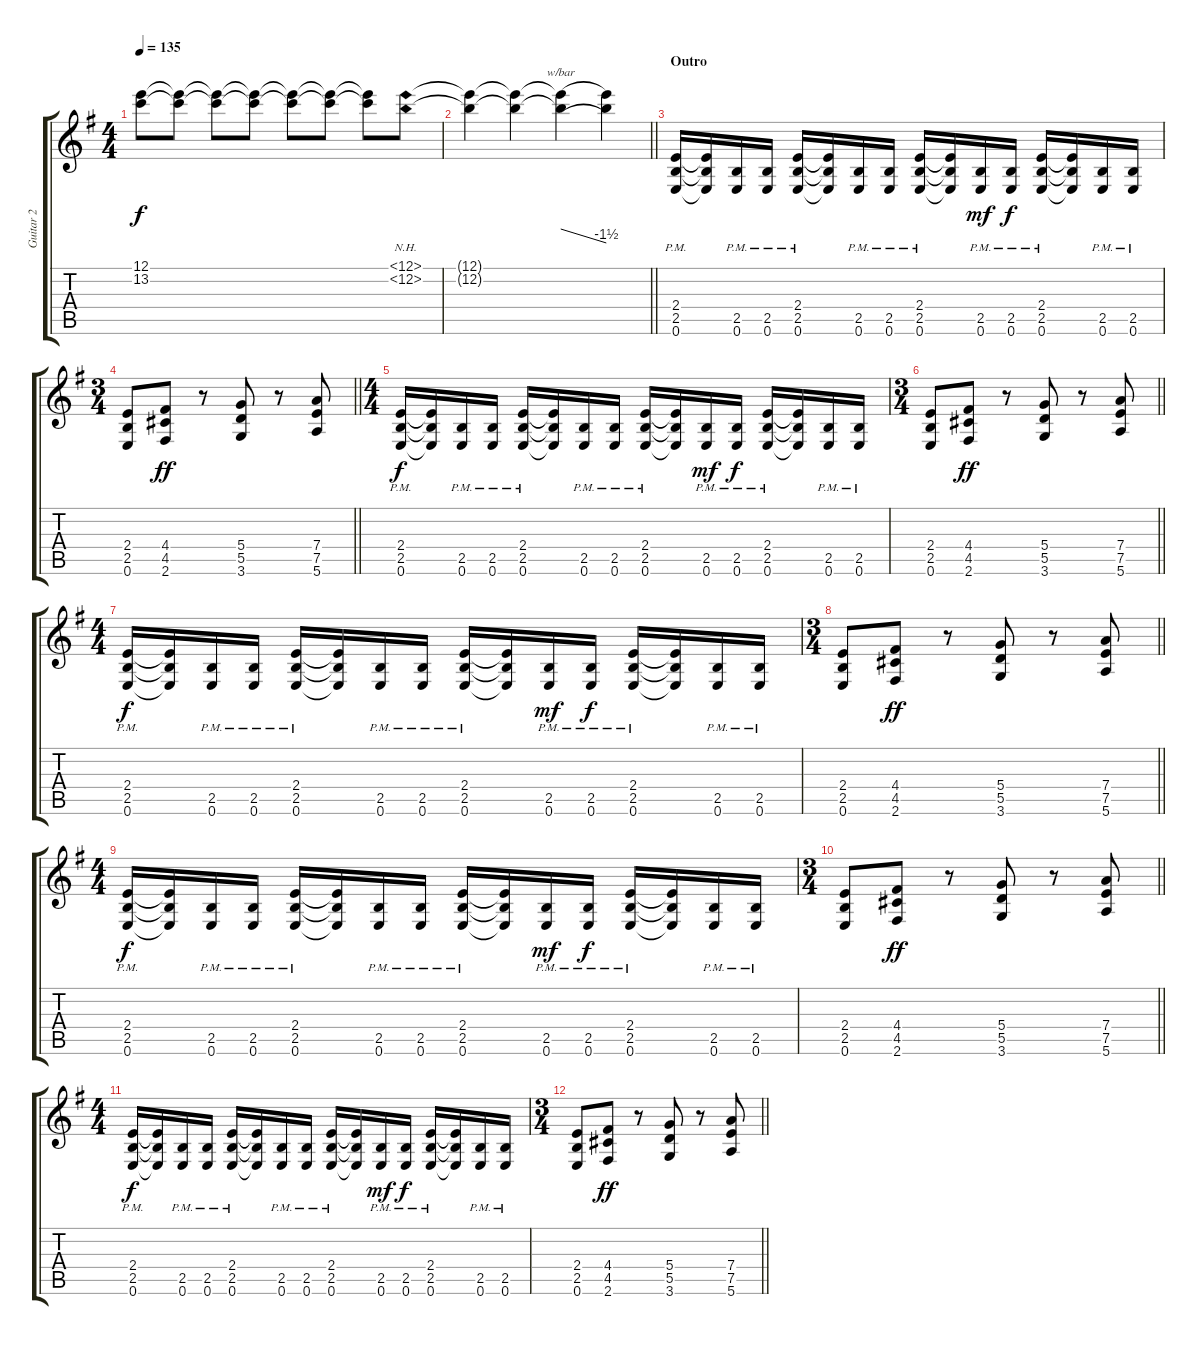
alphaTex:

\track ("Guitar 2" "Guitar 2") {instrument overdrivenguitar}
\staff {score tabs}
\tuning (E4 B3 G3 D3 A2 E2) {hide}
\ts (4 4)
\tempo 135
\clef g2
\ks g
(12.1 13.2).8{dy f} (12.1{t} 13.2{t}).8 (12.1{t} 13.2{t}).8 (12.1{t} 13.2{t}).8 (12.1{t} 13.2{t}).8 (12.1{t} 13.2{t}).8 (12.1{t} 13.2{t}).8 (12.1{nh} 12.2{nh}).8 |
\barLineRight lightlight
(12.1{t} 12.2{t}).4 (12.1{t} 12.2{t}).4 (12.1{t} 12.2{t}).4{tbe (dive default 0 0 60 -6)} (12.1{t} 12.2{t}).4 |
\section ("" "Outro")
(2.4{pm} 2.5{pm} 0.6{pm}).16 (2.4{t} 2.5{t} 0.6{t}).16 (2.5{pm} 0.6{pm}).16 (2.5{pm} 0.6{pm}).16 (2.4{pm} 2.5{pm} 0.6{pm}).16 (2.4{t} 2.5{t} 0.6{t}).16 (2.5{pm} 0.6{pm}).16 (2.5{pm} 0.6{pm}).16 (2.4{pm} 2.5{pm} 0.6{pm}).16 (2.4{t} 2.5{t} 0.6{t}).16 (2.5{pm} 0.6{pm}).16{dy mf} (2.5{pm} 0.6{pm}).16{dy f} (2.4{pm} 2.5{pm} 0.6{pm}).16 (2.4{t} 2.5{t} 0.6{t}).16 (2.5{pm} 0.6{pm}).16 (2.5{pm} 0.6{pm}).16 |
\ts (3 4)
\barLineRight lightlight
(2.4 2.5 0.6).8 (4.4 4.5 2.6).8{dy ff} r.8 (5.4 5.5 3.6).8 r.8 (7.4 7.5 5.6).8 |
\ts (4 4)
(2.4{pm} 2.5{pm} 0.6{pm}).16{dy f} (2.4{t} 2.5{t} 0.6{t}).16 (2.5{pm} 0.6{pm}).16 (2.5{pm} 0.6{pm}).16 (2.4{pm} 2.5{pm} 0.6{pm}).16 (2.4{t} 2.5{t} 0.6{t}).16 (2.5{pm} 0.6{pm}).16 (2.5{pm} 0.6{pm}).16 (2.4{pm} 2.5{pm} 0.6{pm}).16 (2.4{t} 2.5{t} 0.6{t}).16 (2.5{pm} 0.6{pm}).16{dy mf} (2.5{pm} 0.6{pm}).16{dy f} (2.4{pm} 2.5{pm} 0.6{pm}).16 (2.4{t} 2.5{t} 0.6{t}).16 (2.5{pm} 0.6{pm}).16 (2.5{pm} 0.6{pm}).16 |
\ts (3 4)
\barLineRight lightlight
(2.4 2.5 0.6).8 (4.4 4.5 2.6).8{dy ff} r.8 (5.4 5.5 3.6).8 r.8 (7.4 7.5 5.6).8 |
\ts (4 4)
(2.4{pm} 2.5{pm} 0.6{pm}).16{dy f} (2.4{t} 2.5{t} 0.6{t}).16 (2.5{pm} 0.6{pm}).16 (2.5{pm} 0.6{pm}).16 (2.4{pm} 2.5{pm} 0.6{pm}).16 (2.4{t} 2.5{t} 0.6{t}).16 (2.5{pm} 0.6{pm}).16 (2.5{pm} 0.6{pm}).16 (2.4{pm} 2.5{pm} 0.6{pm}).16 (2.4{t} 2.5{t} 0.6{t}).16 (2.5{pm} 0.6{pm}).16{dy mf} (2.5{pm} 0.6{pm}).16{dy f} (2.4{pm} 2.5{pm} 0.6{pm}).16 (2.4{t} 2.5{t} 0.6{t}).16 (2.5{pm} 0.6{pm}).16 (2.5{pm} 0.6{pm}).16 |
\ts (3 4)
\barLineRight lightlight
(2.4 2.5 0.6).8 (4.4 4.5 2.6).8{dy ff} r.8 (5.4 5.5 3.6).8 r.8 (7.4 7.5 5.6).8 |
\ts (4 4)
(2.4{pm} 2.5{pm} 0.6{pm}).16{dy f} (2.4{t} 2.5{t} 0.6{t}).16 (2.5{pm} 0.6{pm}).16 (2.5{pm} 0.6{pm}).16 (2.4{pm} 2.5{pm} 0.6{pm}).16 (2.4{t} 2.5{t} 0.6{t}).16 (2.5{pm} 0.6{pm}).16 (2.5{pm} 0.6{pm}).16 (2.4{pm} 2.5{pm} 0.6{pm}).16 (2.4{t} 2.5{t} 0.6{t}).16 (2.5{pm} 0.6{pm}).16{dy mf} (2.5{pm} 0.6{pm}).16{dy f} (2.4{pm} 2.5{pm} 0.6{pm}).16 (2.4{t} 2.5{t} 0.6{t}).16 (2.5{pm} 0.6{pm}).16 (2.5{pm} 0.6{pm}).16 |
\ts (3 4)
\barLineRight lightlight
(2.4 2.5 0.6).8 (4.4 4.5 2.6).8{dy ff} r.8 (5.4 5.5 3.6).8 r.8 (7.4 7.5 5.6).8 |
\ts (4 4)
(2.4{pm} 2.5{pm} 0.6{pm}).16{dy f} (2.4{t} 2.5{t} 0.6{t}).16 (2.5{pm} 0.6{pm}).16 (2.5{pm} 0.6{pm}).16 (2.4{pm} 2.5{pm} 0.6{pm}).16 (2.4{t} 2.5{t} 0.6{t}).16 (2.5{pm} 0.6{pm}).16 (2.5{pm} 0.6{pm}).16 (2.4{pm} 2.5{pm} 0.6{pm}).16 (2.4{t} 2.5{t} 0.6{t}).16 (2.5{pm} 0.6{pm}).16{dy mf} (2.5{pm} 0.6{pm}).16{dy f} (2.4{pm} 2.5{pm} 0.6{pm}).16 (2.4{t} 2.5{t} 0.6{t}).16 (2.5{pm} 0.6{pm}).16 (2.5{pm} 0.6{pm}).16 |
\ts (3 4)
\barLineRight lightlight
(2.4 2.5 0.6).8 (4.4 4.5 2.6).8{dy ff} r.8 (5.4 5.5 3.6).8 r.8 (7.4 7.5 5.6).8
